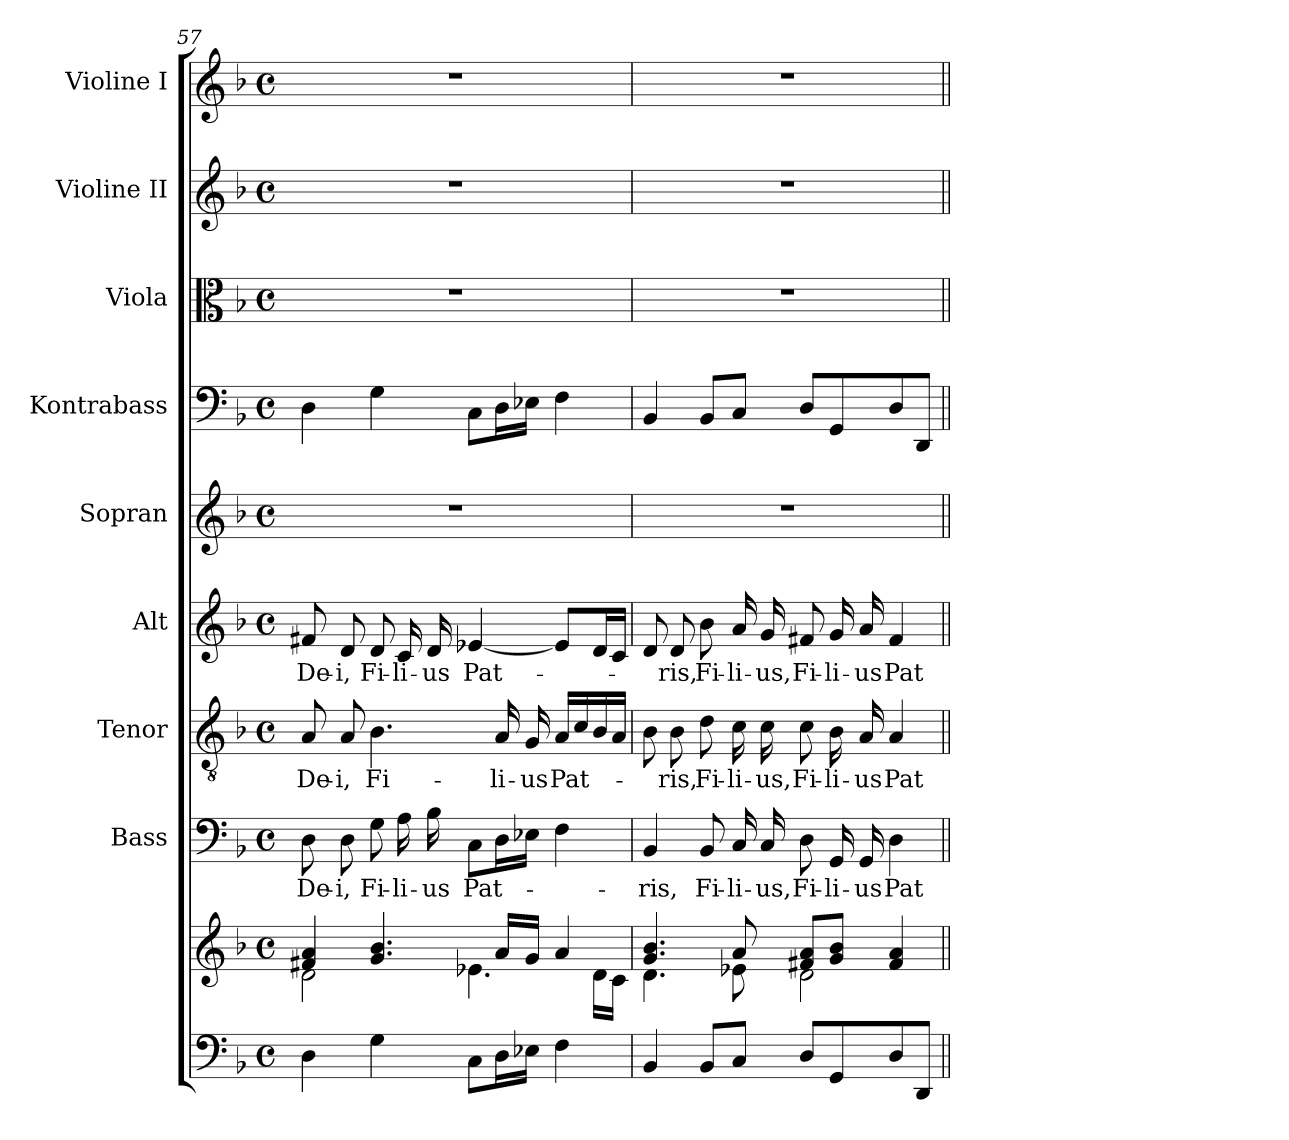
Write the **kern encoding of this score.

**kern	**kern	**kern	**text	**kern	**text	**kern	**text	**kern	**kern	**kern	**kern	**kern
*part9	*part9	*part8	*part8	*part7	*part7	*part6	*part6	*part5	*part4	*part3	*part2	*part1
*staff10	*staff9	*staff8	*staff8	*staff7	*staff7	*staff6	*staff6	*staff5	*staff4	*staff3	*staff2	*staff1
*	*	*I"Bass	*	*I"Tenor	*	*I"Alt	*	*I"Sopran	*I"Kontrabass	*I"Viola	*I"Violine II	*I"Violine I
*	*	*I'B.	*	*I'T.	*	*I'A.	*	*I'S.	*I'Kb.	*I'Vla.	*I'Vl. II	*I'Vl. I
!!LO:PB:g=z
*clefF4	*clefG2	*clefF4	*	*clefGv2	*	*clefG2	*	*clefG2	*clefF4	*clefC3	*clefG2	*clefG2
*	*	*	*	*	*	*	*	*	*ITrd7c12	*	*	*
*k[b-]	*k[b-]	*k[b-]	*	*k[b-]	*	*k[b-]	*	*k[b-]	*k[b-]	*k[b-]	*k[b-]	*k[b-]
*F:	*F:	*F:	*	*F:	*	*F:	*	*F:	*F:	*F:	*F:	*F:
*M4/4	*M4/4	*M4/4	*	*M4/4	*	*M4/4	*	*M4/4	*M4/4	*M4/4	*M4/4	*M4/4
*met(c)	*met(c)	*met(c)	*	*met(c)	*	*met(c)	*	*met(c)	*met(c)	*met(c)	*met(c)	*met(c)
=57	=57	=57	=57	=57	=57	=57	=57	=57	=57	=57	=57	=57
*	*^	*	*	*	*	*	*	*	*	*	*	*
!	!	!	!	!LO:LY:b	!	!LO:LY:b	!	!LO:LY:b	!	!	!	!	!
4D\	4f#X/ 4a/	2d\	8D\	De-	8A/	De-	8f#X/	De-	1r	4DD\	1r	1r	1r
!	!	!	!	!LO:LY:b	!	!LO:LY:b	!	!LO:LY:b	!	!	!	!	!
.	.	.	8D\	-i,	8A/	-i,	8d/	-i,	.	.	.	.	.
!	!	!	!	!LO:LY:b	!	!LO:LY:b	!	!LO:LY:b	!	!	!	!	!
4G\	4.g/ 4.b-/	.	8G\	Fi-	4.B-\	Fi-	8d/	Fi-	.	4GG\	.	.	.
!	!	!	!	!LO:LY:b	!	!	!	!LO:LY:b	!	!	!	!	!
.	.	.	16A\	-li-	.	.	16c/	-li-	.	.	.	.	.
!	!	!	!	!LO:LY:b	!	!	!	!LO:LY:b	!	!	!	!	!
.	.	.	16B-\	-us	.	.	16d/	-us	.	.	.	.	.
!	!	!	!	!LO:LY:b	!	!	!	!LO:LY:b	!	!	!	!	!
8C\L	.	4.e-X\	8C\L	Pat-	.	.	[4e-X/	Pat-	.	8CC\L	.	.	.
!	!	!	!	!	!	!LO:LY:b	!	!	!	!	!	!	!
16D\L	16a/LL	.	16D\L	.	16A/	-li-	.	.	.	16DD\L	.	.	.
!	!	!	!	!	!	!LO:LY:b	!	!	!	!	!	!	!
16E-X\JJ	16g/JJ	.	16E-X\JJ	.	16G/	-us	.	.	.	16EE-X\JJ	.	.	.
!	!	!	!	!	!	!LO:LY:b	!	!	!	!	!	!	!
4F\	4a/	.	4F\	.	16A/LL	Pat-	8e-/L]	.	.	4FF\	.	.	.
.	.	.	.	.	16c/	.	.	.	.	.	.	.	.
.	.	16d\LL	.	.	16B-/	.	16d/L	.	.	.	.	.	.
.	.	16c\JJ	.	.	16A/JJ	.	16c/JJ	.	.	.	.	.	.
=58	=58	=58	=58	=58	=58	=58	=58	=58	=58	=58	=58	=58	=58
!	!	!	!	!LO:LY:b	!	!	!	!	!	!	!	!	!
4BB-/	4.g/ 4.b-/	4.d\	4BB-/	-ris,	8B-\	.	8d/	.	1r	4BBB-/	1r	1r	1r
!	!	!	!	!	!	!LO:LY:b	!	!LO:LY:b	!	!	!	!	!
.	.	.	.	.	8B-\	-ris,	8d/	-ris,	.	.	.	.	.
!	!	!	!	!LO:LY:b	!	!LO:LY:b	!	!LO:LY:b	!	!	!	!	!
8BB-/L	.	.	8BB-/	Fi-	8d\	Fi-	8b-\	Fi-	.	8BBB-/L	.	.	.
!	!	!	!	!LO:LY:b	!	!LO:LY:b	!	!LO:LY:b	!	!	!	!	!
8C/J	8a/	8e-X\	16C/	-li-	16c\	-li-	16a/	-li-	.	8CC/J	.	.	.
!	!	!	!	!LO:LY:b	!	!LO:LY:b	!	!LO:LY:b	!	!	!	!	!
.	.	.	16C/	-us,	16c\	-us,	16g/	-us,	.	.	.	.	.
!	!	!	!	!LO:LY:b	!	!LO:LY:b	!	!LO:LY:b	!	!	!	!	!
8D/L	8f#X/ 8a/L	2d\	8D\	Fi-	8c\	Fi-	8f#X/	Fi-	.	8DD/L	.	.	.
!	!	!	!	!LO:LY:b	!	!LO:LY:b	!	!LO:LY:b	!	!	!	!	!
8GG/	8g/ 8b-/J	.	16GG/	-li-	16B-\	-li-	16g/	-li-	.	8GGG/	.	.	.
!	!	!	!	!LO:LY:b	!	!LO:LY:b	!	!LO:LY:b	!	!	!	!	!
.	.	.	16GG/	-us	16A/	-us	16a/	-us	.	.	.	.	.
!	!	!	!	!LO:LY:b	!	!LO:LY:b	!	!LO:LY:b	!	!	!	!	!
8D/	4f#/ 4a/	.	4D\	Pat-	4A/	Pat-	4f#/	Pat-	.	8DD/	.	.	.
8DD/J	.	.	.	.	.	.	.	.	.	8DDD/J	.	.	.
*	*v	*v	*	*	*	*	*	*	*	*	*	*	*
=||	=||	=||	=||	=||	=||	=||	=||	=||	=||	=||	=||	=||
*-	*-	*-	*-	*-	*-	*-	*-	*-	*-	*-	*-	*-
